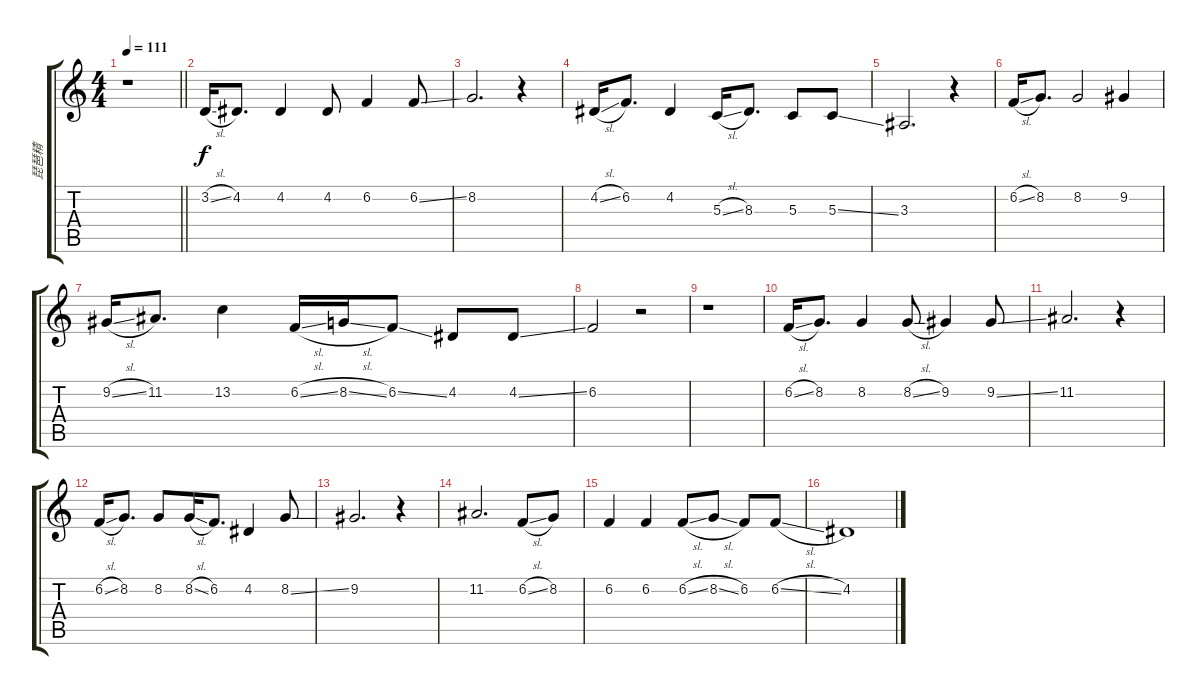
\track ("琵琶精" "琵琶精") {instrument violin}
\staff {score tabs}
\tuning (E4 B3 G3 D3 A2 E2) {hide}
\ts (4 4)
\tempo 111
\clef g2
\barLineRight lightlight
\ks c
r.1{dy f} |
3.2{sl}.16{volume 10} 4.2.8{d} 4.2.4 4.2.8 6.2.4 6.2{ss}.8 |
8.2.2{d} r.4 |
4.2{sl}.16 6.2.8{d} 4.2.4 5.3{sl}.16 8.3.8{d} 5.3.8 5.3{ss}.8 |
3.3.2{d} r.4 |
6.2{sl}.16 8.2.8{d} 8.2.2 9.2.4 |
9.2{sl}.16 11.2.8{d} 13.2.4 6.2{sl}.16 8.2{sl}.16 6.2{ss}.8 4.2.8 4.2{ss}.8 |
6.2.2 r.2 |
r.1 |
6.2{sl}.16 8.2.8{d} 8.2.4 8.2{sl}.8 9.2.4 9.2{ss}.8 |
11.2.2{d} r.4 |
6.2{sl}.16 8.2.8{d} 8.2.8 8.2{sl}.16 6.2.8{d} 4.2.4 8.2{ss}.8 |
9.2.2{d} r.4 |
11.2.2{d} 6.2{sl}.8 8.2.8 |
6.2.4 6.2.4 6.2{sl}.8 8.2{sl}.8 6.2.8 6.2{sl}.8 |
4.2.1{volume 2}
